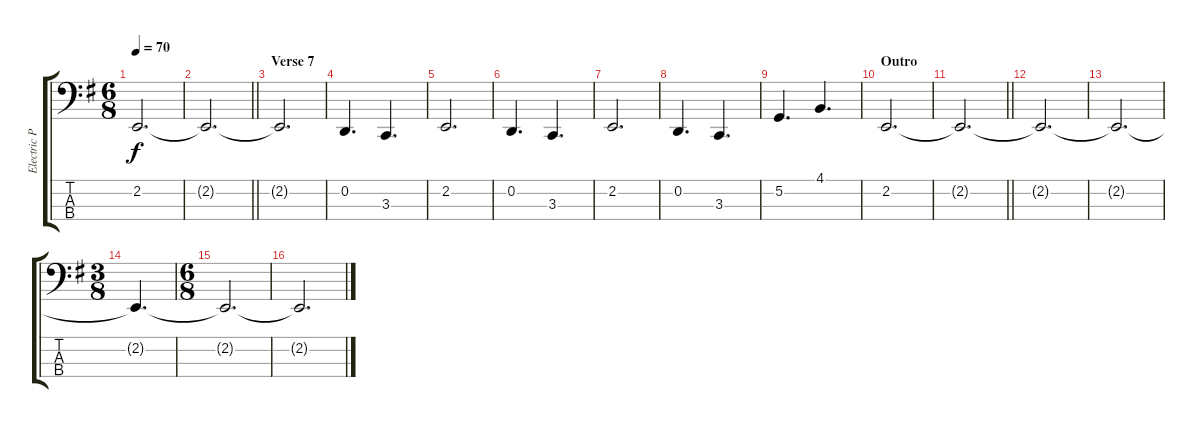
\track ("Electric Piano (Staff 2)" "Electric P") {instrument acousticgrandpiano}
\staff {score tabs}
\tuning (G2 D2 A1 E1) {hide}
\ts (6 8)
\tempo 70
\clef f4
\ks g
2.2{t}.2{d dy f} |
\barLineRight lightlight
2.2{t}.2{d} |
\section ("" "Verse 7")
2.2{t}.2{d} |
0.2.4{d} 3.3.4{d} |
2.2.2{d} |
0.2.4{d} 3.3.4{d} |
2.2.2{d} |
0.2.4{d} 3.3.4{d} |
5.2.4{d} 4.1.4{d} |
\section ("" "Outro")
2.2.2{d} |
\barLineRight lightlight
2.2{t}.2{d} |
2.2{t}.2{d} |
2.2{t}.2{d} |
\ts (3 8)
2.2{t}.4{d} |
\ts (6 8)
2.2{t}.2{d} |
2.2{t}.2{d}
